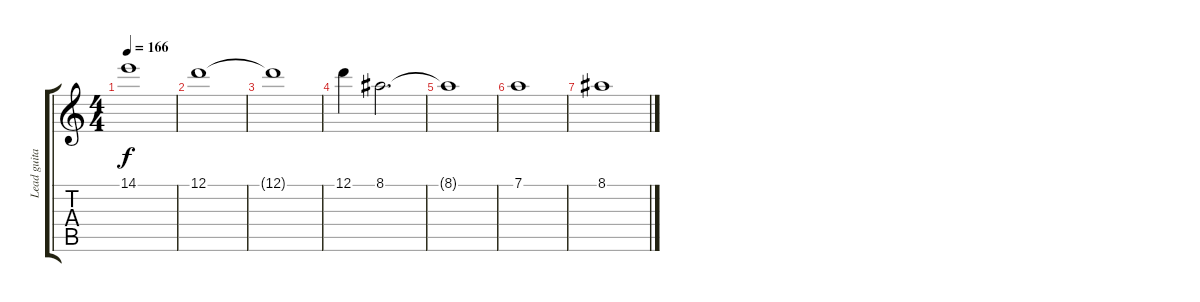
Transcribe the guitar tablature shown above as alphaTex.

\track ("Lead guitar" "Lead guita") {instrument distortionguitar}
\staff {score tabs}
\tuning (D4 A3 F3 C3 G2 C2) {hide}
\ts (4 4)
\tempo 166
\clef g2
\ks c
14.1{t}.1{dy f} |
12.1.1 |
12.1{t}.1 |
12.1.4 8.1.2{d} |
8.1{t}.1 |
7.1.1 |
8.1.1
